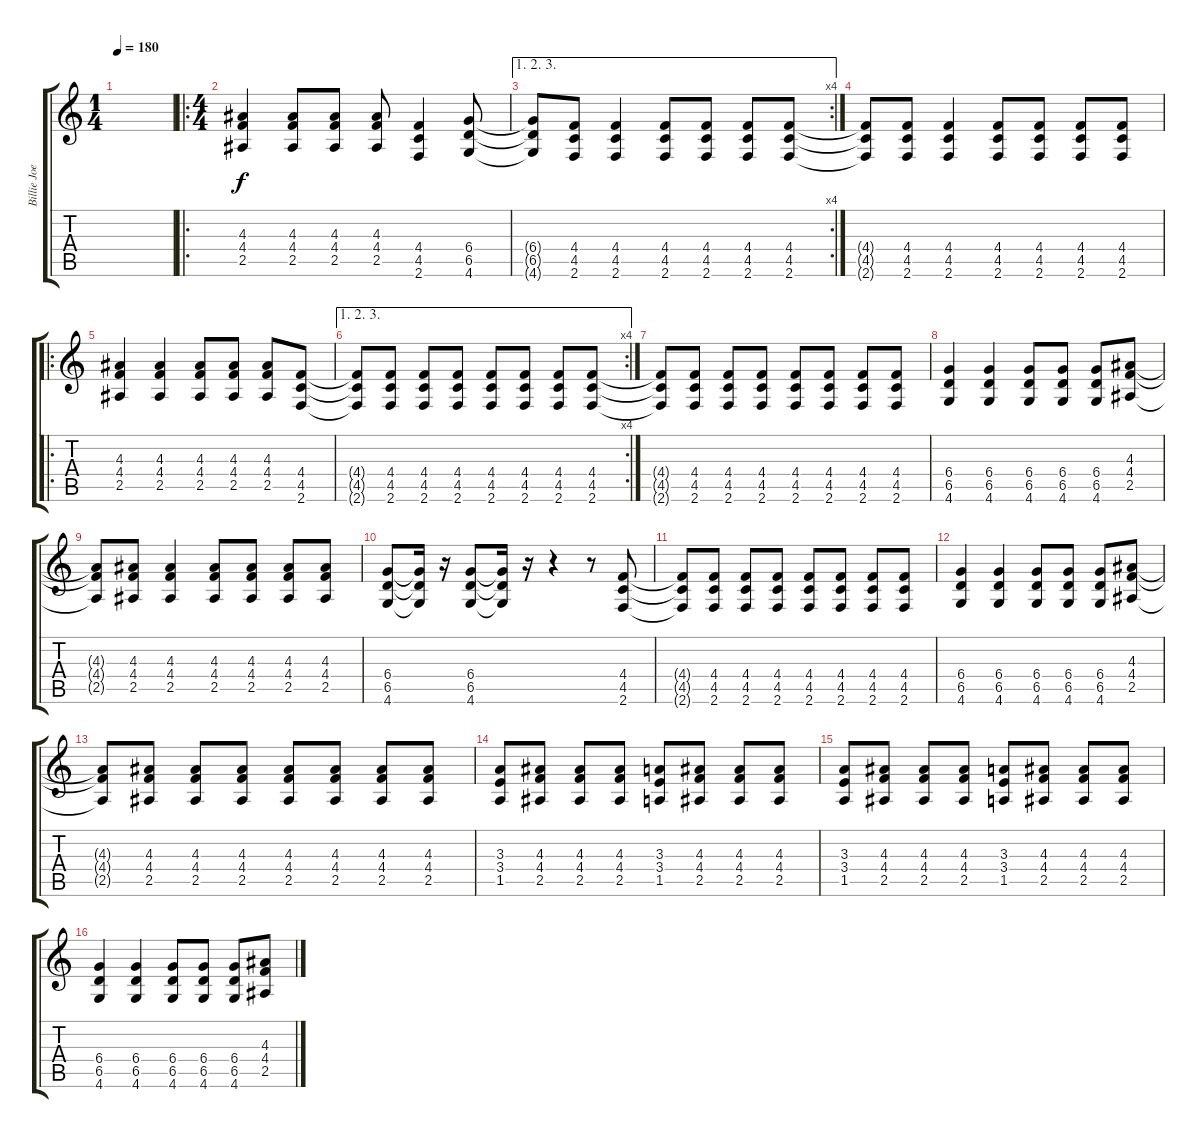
\track ("Billie Joe" "Billie Joe") {instrument overdrivenguitar}
\staff {score tabs}
\tuning (Eb4 Bb3 Gb3 Db3 Ab2 Eb2) {hide}
\ts (1 4)
\tempo 180
\clef g2
\ks c
|
\ro
\ts (4 4)
(4.3 4.4 2.5).4 (4.3 4.4 2.5).8 (4.3 4.4 2.5).8 (4.3 4.4 2.5).8 (4.4 4.5 2.6).4 (6.4 6.5 4.6).8 |
\ae (1 2 3)
\rc 4
(6.4{t} 6.5{t} 4.6{t}).8 (4.4 4.5 2.6).8 (4.4 4.5 2.6).4 (4.4 4.5 2.6).8 (4.4 4.5 2.6).8 (4.4 4.5 2.6).8 (4.4 4.5 2.6).8 |
(4.4{t} 4.5{t} 2.6{t}).8 (4.4 4.5 2.6).8 (4.4 4.5 2.6).4 (4.4 4.5 2.6).8 (4.4 4.5 2.6).8 (4.4 4.5 2.6).8 (4.4 4.5 2.6).8 |
\ro
(4.3 4.4 2.5).4 (4.3 4.4 2.5).4 (4.3 4.4 2.5).8 (4.3 4.4 2.5).8 (4.3 4.4 2.5).8 (4.4 4.5 2.6).8 |
\ae (1 2 3)
\rc 4
(4.4{t} 4.5{t} 2.6{t}).8 (4.4 4.5 2.6).8 (4.4 4.5 2.6).8 (4.4 4.5 2.6).8 (4.4 4.5 2.6).8 (4.4 4.5 2.6).8 (4.4 4.5 2.6).8 (4.4 4.5 2.6).8 |
(4.4{t} 4.5{t} 2.6{t}).8 (4.4 4.5 2.6).8 (4.4 4.5 2.6).8 (4.4 4.5 2.6).8 (4.4 4.5 2.6).8 (4.4 4.5 2.6).8 (4.4 4.5 2.6).8 (4.4 4.5 2.6).8 |
(6.4 6.5 4.6).4 (6.4 6.5 4.6).4 (6.4 6.5 4.6).8 (6.4 6.5 4.6).8 (6.4 6.5 4.6).8 (4.3 4.4 2.5).8 |
(4.3{t} 4.4{t} 2.5{t}).8 (4.3 4.4 2.5).8 (4.3 4.4 2.5).4 (4.3 4.4 2.5).8 (4.3 4.4 2.5).8 (4.3 4.4 2.5).8 (4.3 4.4 2.5).8 |
(6.4 6.5 4.6).8 (6.4{t} 6.5{t} 4.6{t}).16 r.16 (6.4 6.5 4.6).8 (6.4{t} 6.5{t} 4.6{t}).16 r.16 r.4 r.8 (4.4 4.5 2.6).8 |
(4.4{t} 4.5{t} 2.6{t}).8 (4.4 4.5 2.6).8 (4.4 4.5 2.6).8 (4.4 4.5 2.6).8 (4.4 4.5 2.6).8 (4.4 4.5 2.6).8 (4.4 4.5 2.6).8 (4.4 4.5 2.6).8 |
(6.4 6.5 4.6).4 (6.4 6.5 4.6).4 (6.4 6.5 4.6).8 (6.4 6.5 4.6).8 (6.4 6.5 4.6).8 (4.3 4.4 2.5).8 |
(4.3{t} 4.4{t} 2.5{t}).8 (4.3 4.4 2.5).8 (4.3 4.4 2.5).8 (4.3 4.4 2.5).8 (4.3 4.4 2.5).8 (4.3 4.4 2.5).8 (4.3 4.4 2.5).8 (4.3 4.4 2.5).8 |
(3.3 3.4 1.5).8 (4.3 4.4 2.5).8 (4.3 4.4 2.5).8 (4.3 4.4 2.5).8 (3.3 3.4 1.5).8 (4.3 4.4 2.5).8 (4.3 4.4 2.5).8 (4.3 4.4 2.5).8 |
(3.3 3.4 1.5).8 (4.3 4.4 2.5).8 (4.3 4.4 2.5).8 (4.3 4.4 2.5).8 (3.3 3.4 1.5).8 (4.3 4.4 2.5).8 (4.3 4.4 2.5).8 (4.3 4.4 2.5).8 |
(6.4 6.5 4.6).4 (6.4 6.5 4.6).4 (6.4 6.5 4.6).8 (6.4 6.5 4.6).8 (6.4 6.5 4.6).8 (4.3 4.4 2.5).8
